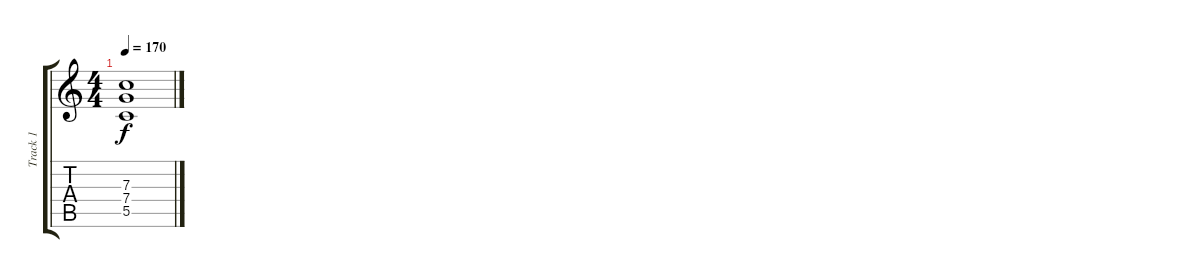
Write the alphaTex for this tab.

\track ("Track 1" "Track 1") {instrument distortionguitar}
\staff {score tabs}
\tuning (D4 A3 F3 C3 G2 D2) {hide}
\ts (4 4)
\tempo 170
\clef g2
\ks c
(7.3 7.4 5.5).1{dy f}
